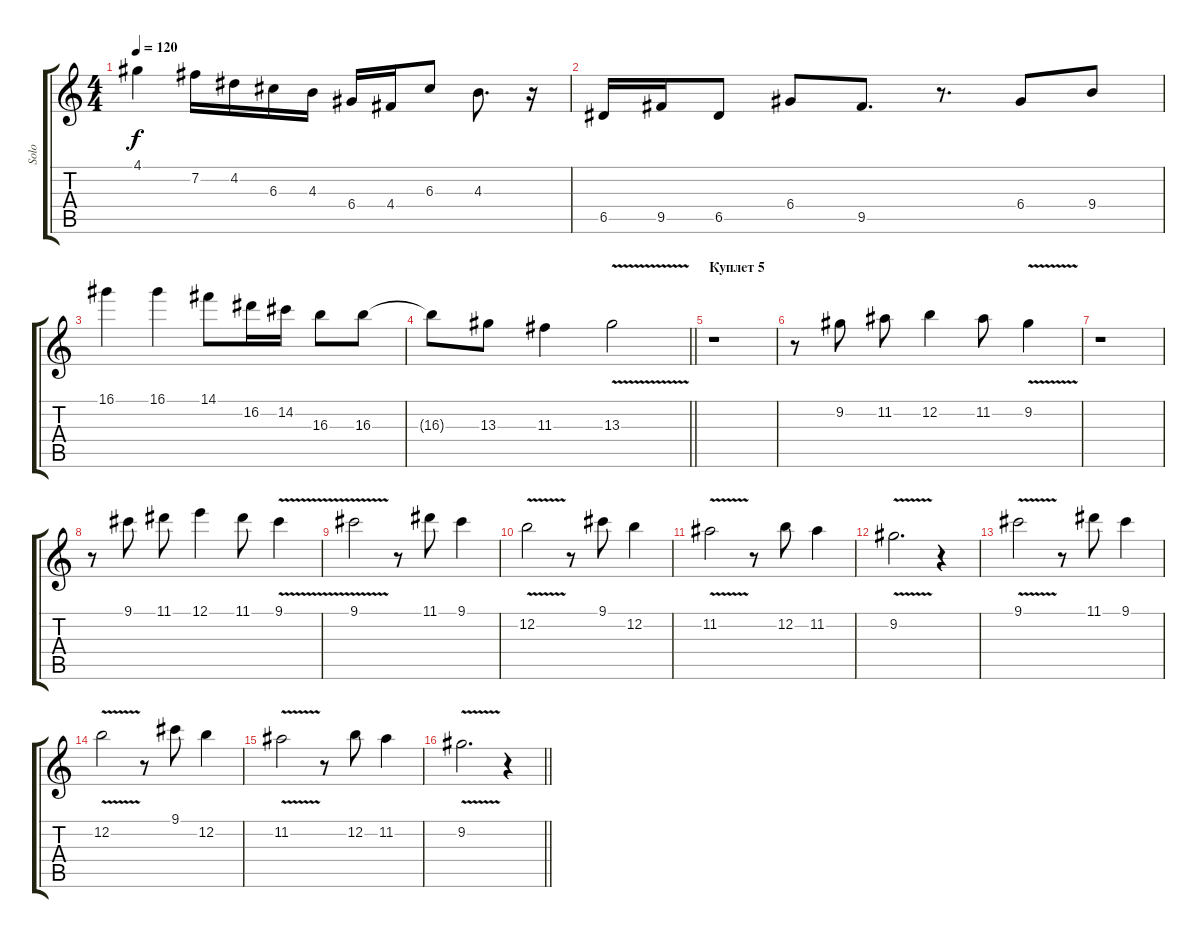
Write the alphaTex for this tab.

\track ("Solo" "Solo") {instrument overdrivenguitar}
\staff {score tabs}
\tuning (E4 B3 G3 D3 A2 E2) {hide}
\ts (4 4)
\tempo 120
\clef g2
\ks c
4.1.4{dy f} 7.2.16 4.2.16 6.3.16 4.3.16 6.4.16 4.4.16 6.3.8 4.3.8{d} r.16 |
6.5.16 9.5.16 6.5.8 6.4.8 9.5.8{d} r.8{d} 6.4.8 9.4.8 |
16.1.4 16.1.4 14.1.8 16.2.16 14.2.16 16.3.8 16.3.8 |
\barLineRight lightlight
16.3{t}.8 13.3.8 11.3.4 13.3{v}.2 |
\section ("" "Куплет 5")
r.1 |
r.8 9.2.8{volume 11} 11.2.8 12.2.4 11.2.8 9.2{v}.4 |
r.1 |
r.8 9.1.8 11.1.8 12.1.4 11.1.8 9.1{v}.4 |
9.1{v}.2 r.8 11.1.8 9.1.4 |
12.2{v}.2 r.8 9.1.8 12.2.4 |
11.2{v}.2 r.8 12.2.8 11.2.4 |
9.2{v}.2{d} r.4 |
9.1{v}.2 r.8 11.1.8 9.1.4 |
12.2{v}.2 r.8 9.1.8 12.2.4 |
11.2{v}.2 r.8 12.2.8 11.2.4 |
\barLineRight lightlight
9.2{v}.2{d} r.4
